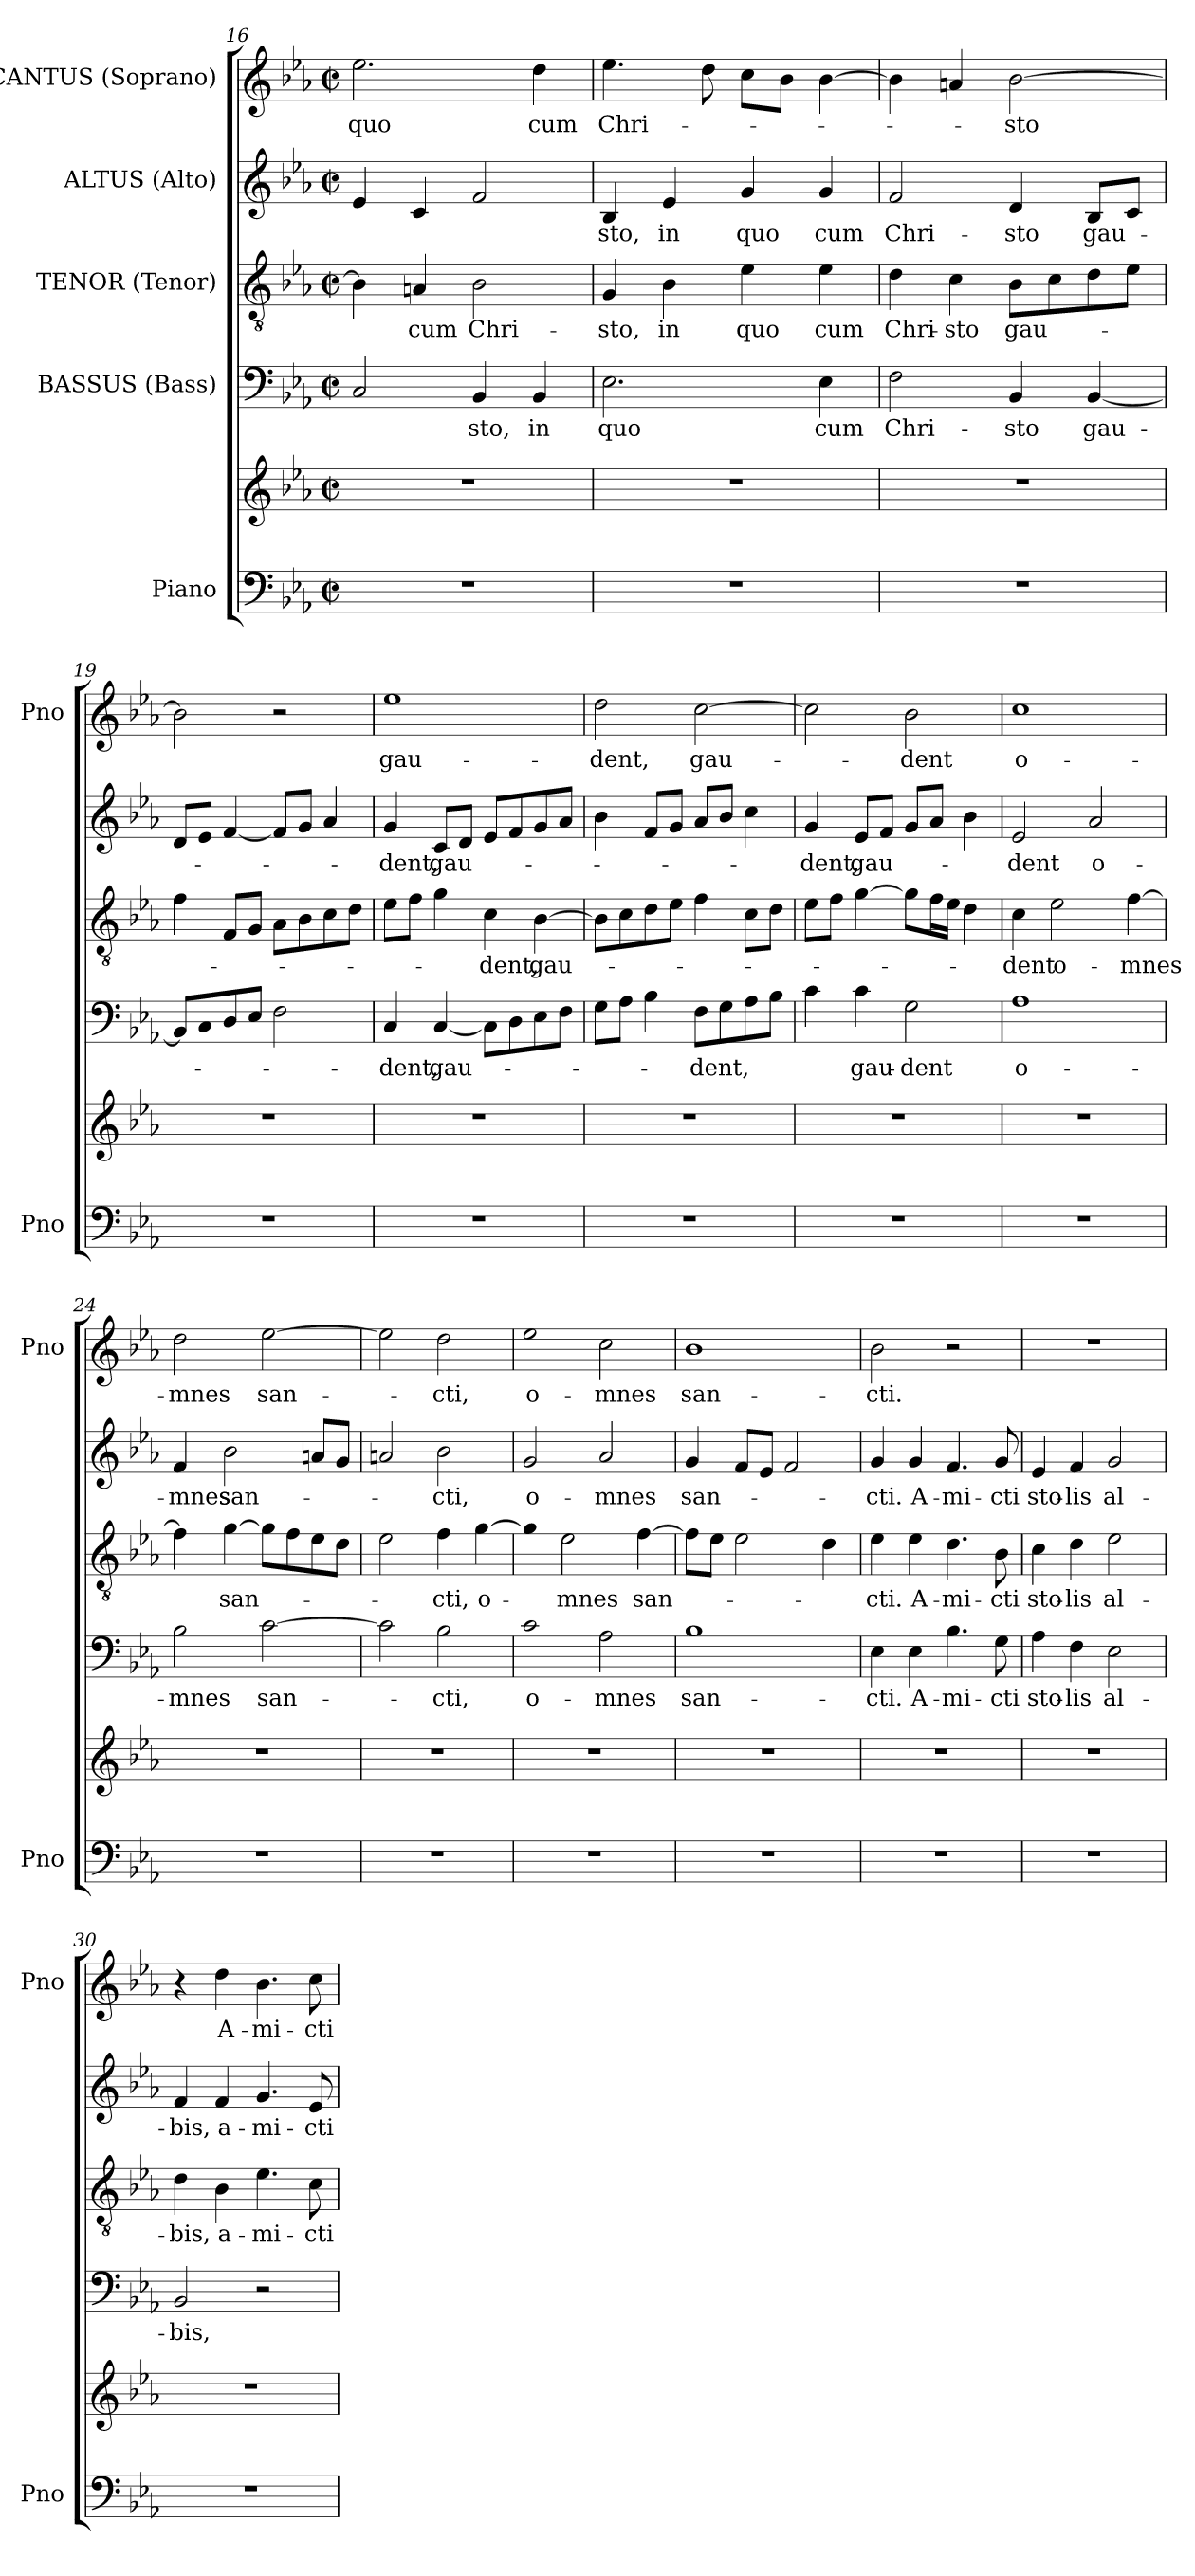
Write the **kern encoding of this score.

**kern	**kern	**kern	**text	**kern	**text	**kern	**text	**kern	**text
*part5	*part5	*part4	*part4	*part3	*part3	*part2	*part2	*part1	*part1
*staff6	*staff5	*staff4	*staff4	*staff3	*staff3	*staff2	*staff2	*staff1	*staff1
*I"Piano	*	*I"BASSUS (Bass)	*	*I"TENOR (Tenor)	*	*I"ALTUS (Alto)	*	*I"CANTUS (Soprano)	*
*I'Pno	*	*	*	*	*	*	*	*I'Pno	*
!!LO:PB:g=z
*clefF4	*clefG2	*clefF4	*	*clefGv2	*	*clefG2	*	*clefG2	*
*k[b-e-a-]	*k[b-e-a-]	*k[b-e-a-]	*	*k[b-e-a-]	*	*k[b-e-a-]	*	*k[b-e-a-]	*
*E-:	*E-:	*E-:	*	*E-:	*	*E-:	*	*E-:	*
*M2/2	*M2/2	*M2/2	*	*M2/2	*	*M2/2	*	*M2/2	*
*met(c|)	*met(c|)	*met(c|)	*	*met(c|)	*	*met(c|)	*	*met(c|)	*
=16	=16	=16	=16	=16	=16	=16	=16	=16	=16
1r	1r	2C/	.	4B-\]	.	4e-/	.	2.ee-\	quo
.	.	.	.	4An/	cum	4c/	.	.	.
.	.	4BB-/	-sto,	2B-\	Chri-	2f/	.	.	.
.	.	4BB-/	in	.	.	.	.	4dd\	cum
=17	=17	=17	=17	=17	=17	=17	=17	=17	=17
1r	1r	2.E-\	quo	4G/	-sto,	4B-/	-sto,	4.ee-\	Chri-
.	.	.	.	4B-\	in	4e-/	in	.	.
.	.	.	.	.	.	.	.	8dd\	.
.	.	.	.	4e-\	quo	4g/	quo	8cc\L	.
.	.	.	.	.	.	.	.	8b-\J	.
.	.	4E-\	cum	4e-\	cum	4g/	cum	[4b-\	.
=18	=18	=18	=18	=18	=18	=18	=18	=18	=18
1r	1r	2F\	Chri-	4d\	Chri-	2f/	Chri-	4b-\]	.
.	.	.	.	4c\	-sto	.	.	4an/	.
.	.	4BB-/	-sto	8B-\L	gau-	4d/	-sto	[2b-\	-sto
.	.	.	.	8c\	.	.	.	.	.
.	.	[4BB-/	gau-	8d\	.	8B-/L	gau-	.	.
.	.	.	.	8e-\J	.	8c/J	.	.	.
=19	=19	=19	=19	=19	=19	=19	=19	=19	=19
1r	1r	8BB-/L]	.	4f\	.	8d/L	.	2b-\]	.
.	.	8C/	.	.	.	8e-/J	.	.	.
.	.	8D/	.	8F/L	.	[4f/	.	.	.
.	.	8E-/J	.	8G/J	.	.	.	.	.
.	.	2F\	.	8A-\L	.	8f/L]	.	2r	.
.	.	.	.	8B-\	.	8g/J	.	.	.
.	.	.	.	8c\	.	4a-/	.	.	.
.	.	.	.	8d\J	.	.	.	.	.
=20	=20	=20	=20	=20	=20	=20	=20	=20	=20
1r	1r	4C/	-dent,	8e-\L	.	4g/	-dent,	1ee-	gau-
.	.	.	.	8f\J	.	.	.	.	.
.	.	[4C/	gau-	4g\	.	8c/L	gau-	.	.
.	.	.	.	.	.	8d/J	.	.	.
.	.	8C\L]	.	4c\	-dent,	8e-/L	.	.	.
.	.	8D\	.	.	.	8f/	.	.	.
.	.	8E-\	.	[4B-\	gau-	8g/	.	.	.
.	.	8F\J	.	.	.	8a-/J	.	.	.
!!LO:LB:g=z
=21	=21	=21	=21	=21	=21	=21	=21	=21	=21
1r	1r	8G\L	.	8B-\L]	.	4b-\	.	2dd\	-­dent,
.	.	8A-\J	.	8c\	.	.	.	.	.
.	.	4B-\	.	8d\	.	8f/L	.	.	.
.	.	.	.	8e-\J	.	8g/J	.	.	.
.	.	8F\L	-dent,	4f\	.	8a-/L	.	[2cc\	gau-
.	.	8G\	.	.	.	8b-/J	.	.	.
.	.	8A-\	.	8c\L	.	4cc\	.	.	.
.	.	8B-\J	.	8d\J	.	.	.	.	.
=22	=22	=22	=22	=22	=22	=22	=22	=22	=22
1r	1r	4c\	.	8e-\L	.	4g/	-dent,	2cc\]	.
.	.	.	.	8f\J	.	.	.	.	.
.	.	4c\	gau-	[4g\	.	8e-/L	gau-	.	.
.	.	.	.	.	.	8f/J	.	.	.
.	.	2G\	-dent	8g\L]	.	8g/L	.	2b-\	-dent
.	.	.	.	16f\L	.	8a-/J	.	.	.
.	.	.	.	16e-\JJ	.	.	.	.	.
.	.	.	.	4d\	.	4b-\	.	.	.
=23	=23	=23	=23	=23	=23	=23	=23	=23	=23
1r	1r	1A-	o-	4c\	-dent	2e-/	-dent	1cc	o-
.	.	.	.	2e-\	o-	.	.	.	.
.	.	.	.	.	.	2a-/	o-	.	.
.	.	.	.	[4f\	-mnes	.	.	.	.
=24	=24	=24	=24	=24	=24	=24	=24	=24	=24
1r	1r	2B-\	-mnes	4f\]	.	4f/	-mnes	2dd\	-mnes
.	.	.	.	[4g\	san-	2b-\	san-	.	.
.	.	[2c\	san-	8g\L]	.	.	.	[2ee-\	san-
.	.	.	.	8f\	.	.	.	.	.
.	.	.	.	8e-\	.	8an/L	.	.	.
.	.	.	.	8d\J	.	8g/J	.	.	.
=25	=25	=25	=25	=25	=25	=25	=25	=25	=25
1r	1r	2c\]	.	2e-\	.	2an/	.	2ee-\]	.
.	.	2B-\	-cti,	4f\	-cti,	2b-\	-cti,	2dd\	-cti,
.	.	.	.	[4g\	o-	.	.	.	.
!!LO:LB:g=z
=26	=26	=26	=26	=26	=26	=26	=26	=26	=26
1r	1r	2c\	o-	4g\]	-­	2g/	o-	2ee-\	o-
.	.	.	.	2e-\	mnes	.	.	.	.
.	.	2A-\	-mnes	.	.	2a-/	-mnes	2cc\	-mnes
.	.	.	.	[4f\	san-	.	.	.	.
=27	=27	=27	=27	=27	=27	=27	=27	=27	=27
1r	1r	1B-	san-	8f\L]	.	4g/	san-	1b-	san-
.	.	.	.	8e-\J	.	.	.	.	.
.	.	.	.	2e-\	.	8f/L	.	.	.
.	.	.	.	.	.	8e-/J	.	.	.
.	.	.	.	.	.	2f/	.	.	.
.	.	.	.	4d\	.	.	.	.	.
=28	=28	=28	=28	=28	=28	=28	=28	=28	=28
1r	1r	4E-\	-cti.	4e-\	-cti.	4g/	-cti.	2b-\	-cti.
.	.	4E-\	A-	4e-\	A-	4g/	A-	.	.
.	.	4.B-\	-mi-	4.d\	-mi-	4.f/	-mi-	2r	.
.	.	8G\	-cti	8B-\	-cti	8g/	-cti	.	.
=29	=29	=29	=29	=29	=29	=29	=29	=29	=29
1r	1r	4A-\	sto-	4c\	sto-	4e-/	sto-	1r	.
.	.	4F\	-lis	4d\	-lis	4f/	-lis	.	.
.	.	2E-\	al-	2e-\	al-	2g/	al-	.	.
=30	=30	=30	=30	=30	=30	=30	=30	=30	=30
1r	1r	2BB-/	-bis,	4d\	-bis,	4f/	-bis,	4r	.
.	.	.	.	4B-\	a-	4f/	a-	4dd\	A-
.	.	2r	.	4.e-\	-mi-	4.g/	-mi-	4.b-\	-mi-
.	.	.	.	8c\	-cti	8e-/	-cti	8cc\	-cti
=	=	=	=	=	=	=	=	=	=
*-	*-	*-	*-	*-	*-	*-	*-	*-	*-
